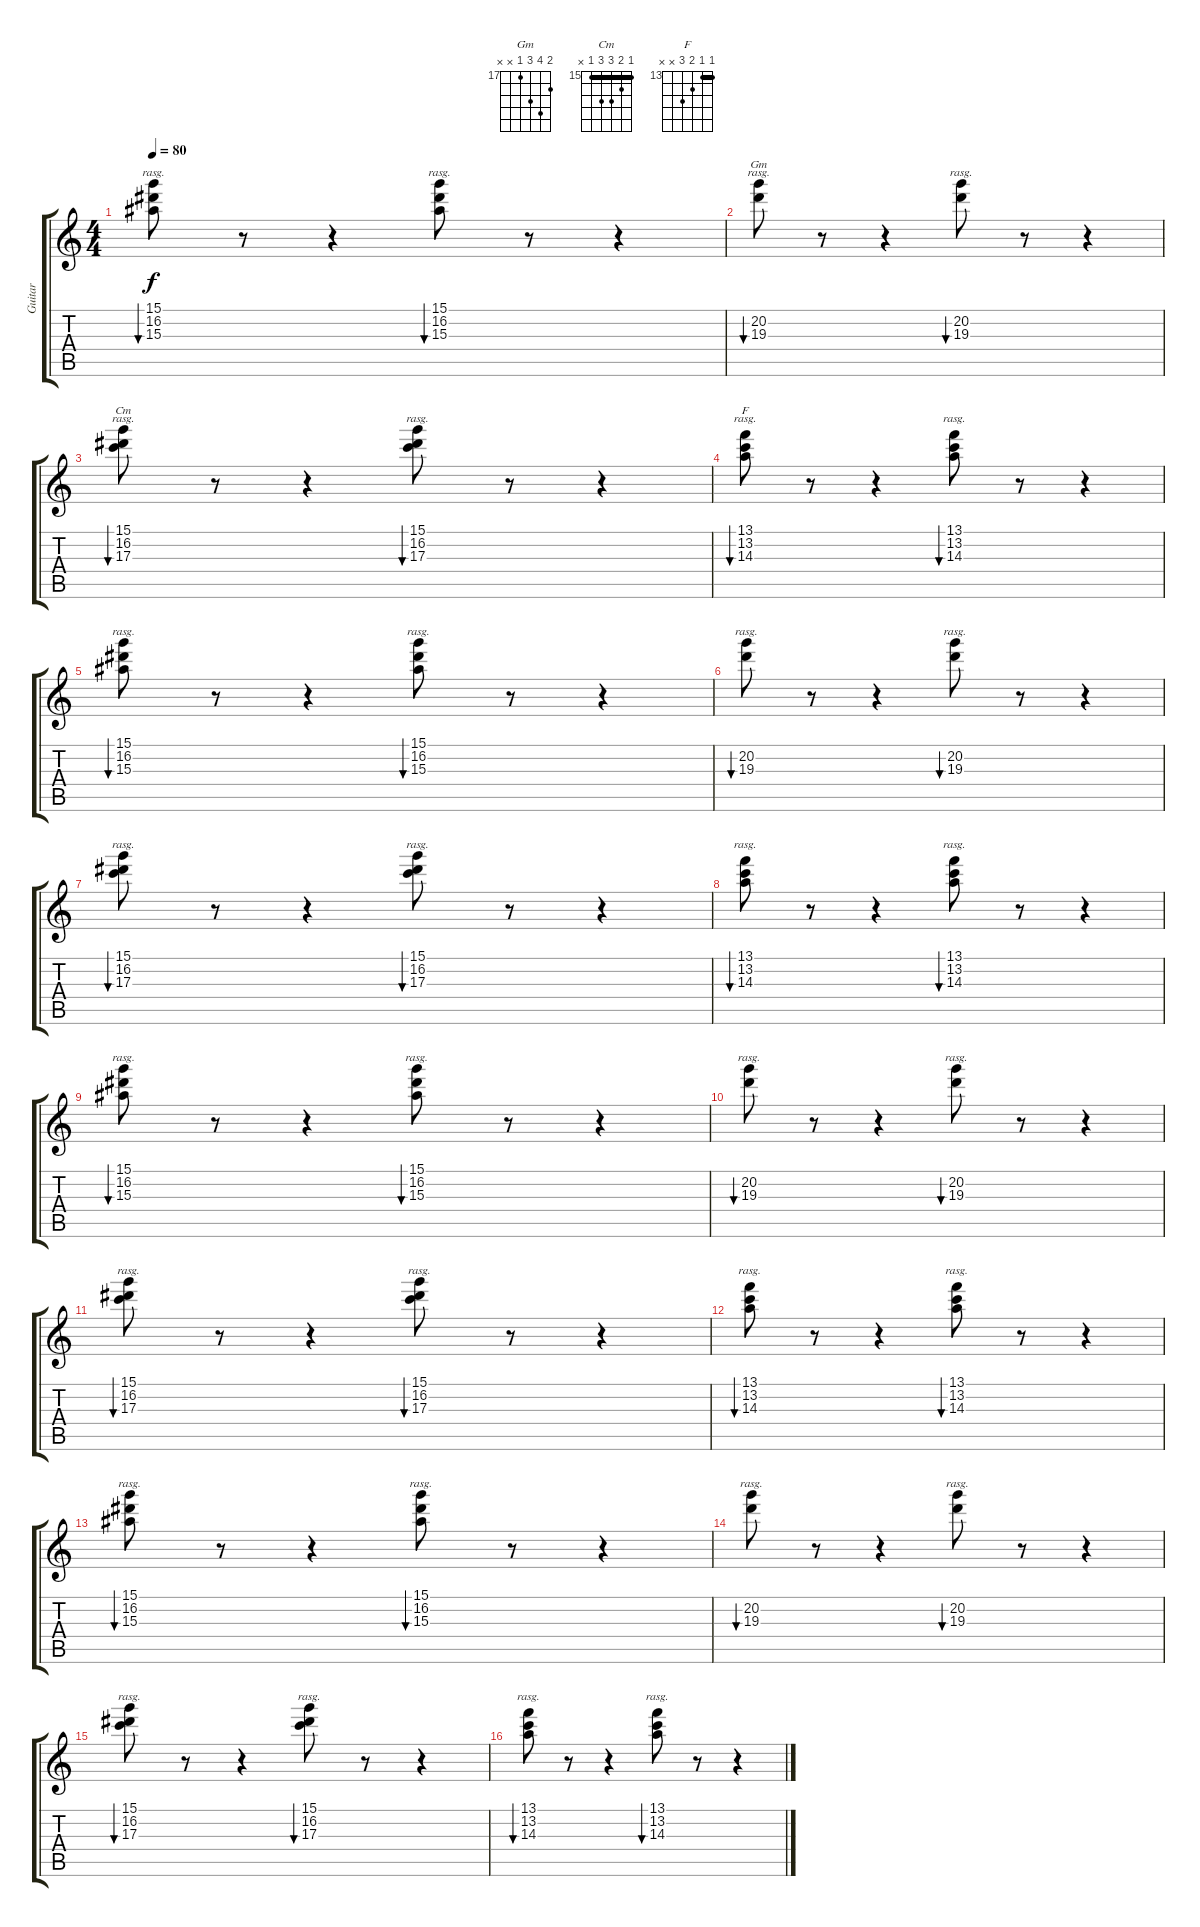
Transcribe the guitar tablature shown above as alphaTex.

\track ("Guitar" "Guitar") {instrument electricguitarjazz}
\staff {score tabs}
\tuning (E4 B3 G3 D3 A2 E2) {hide}
\chord ("Gm" 18 20 19 17 x x) {firstfret 17}
\chord ("Cm" 15 16 17 17 15 x) {firstfret 15 barre 15}
\chord ("F" 13 13 14 15 x x) {firstfret 13 barre 13}
\ts (4 4)
\tempo 80
\clef g2
\ks c
(15.1 16.2 15.3).8{bu 120 rasg ii dy f} r.8 r.4 (15.1 16.2 15.3).8{bu 120 rasg ii} r.8 r.4 |
(20.2 19.3).8{bu 120 ch "Gm" rasg ii} r.8 r.4 (20.2 19.3).8{bu 120 rasg ii} r.8 r.4 |
(15.1 16.2 17.3).8{bu 120 ch "Cm" rasg ii} r.8 r.4 (15.1 16.2 17.3).8{bu 120 rasg ii} r.8 r.4 |
(13.1 13.2 14.3).8{bu 120 ch "F" rasg ii} r.8 r.4 (13.1 13.2 14.3).8{bu 120 rasg ii} r.8 r.4 |
(15.1 16.2 15.3).8{bu 120 rasg ii} r.8 r.4 (15.1 16.2 15.3).8{bu 120 rasg ii} r.8 r.4 |
(20.2 19.3).8{bu 120 rasg ii} r.8 r.4 (20.2 19.3).8{bu 120 rasg ii} r.8 r.4 |
(15.1 16.2 17.3).8{bu 120 rasg ii} r.8 r.4 (15.1 16.2 17.3).8{bu 120 rasg ii} r.8 r.4 |
(13.1 13.2 14.3).8{bu 120 rasg ii} r.8 r.4 (13.1 13.2 14.3).8{bu 120 rasg ii} r.8 r.4 |
(15.1 16.2 15.3).8{bu 120 rasg ii} r.8 r.4 (15.1 16.2 15.3).8{bu 120 rasg ii} r.8 r.4 |
(20.2 19.3).8{bu 120 rasg ii} r.8 r.4 (20.2 19.3).8{bu 120 rasg ii} r.8 r.4 |
(15.1 16.2 17.3).8{bu 120 rasg ii} r.8 r.4 (15.1 16.2 17.3).8{bu 120 rasg ii} r.8 r.4 |
(13.1 13.2 14.3).8{bu 120 rasg ii} r.8 r.4 (13.1 13.2 14.3).8{bu 120 rasg ii} r.8 r.4 |
(15.1 16.2 15.3).8{bu 120 rasg ii} r.8 r.4 (15.1 16.2 15.3).8{bu 120 rasg ii} r.8 r.4 |
(20.2 19.3).8{bu 120 rasg ii} r.8 r.4 (20.2 19.3).8{bu 120 rasg ii} r.8 r.4 |
(15.1 16.2 17.3).8{bu 120 rasg ii} r.8 r.4 (15.1 16.2 17.3).8{bu 120 rasg ii} r.8 r.4 |
(13.1 13.2 14.3).8{bu 120 rasg ii} r.8 r.4 (13.1 13.2 14.3).8{bu 120 rasg ii} r.8 r.4
